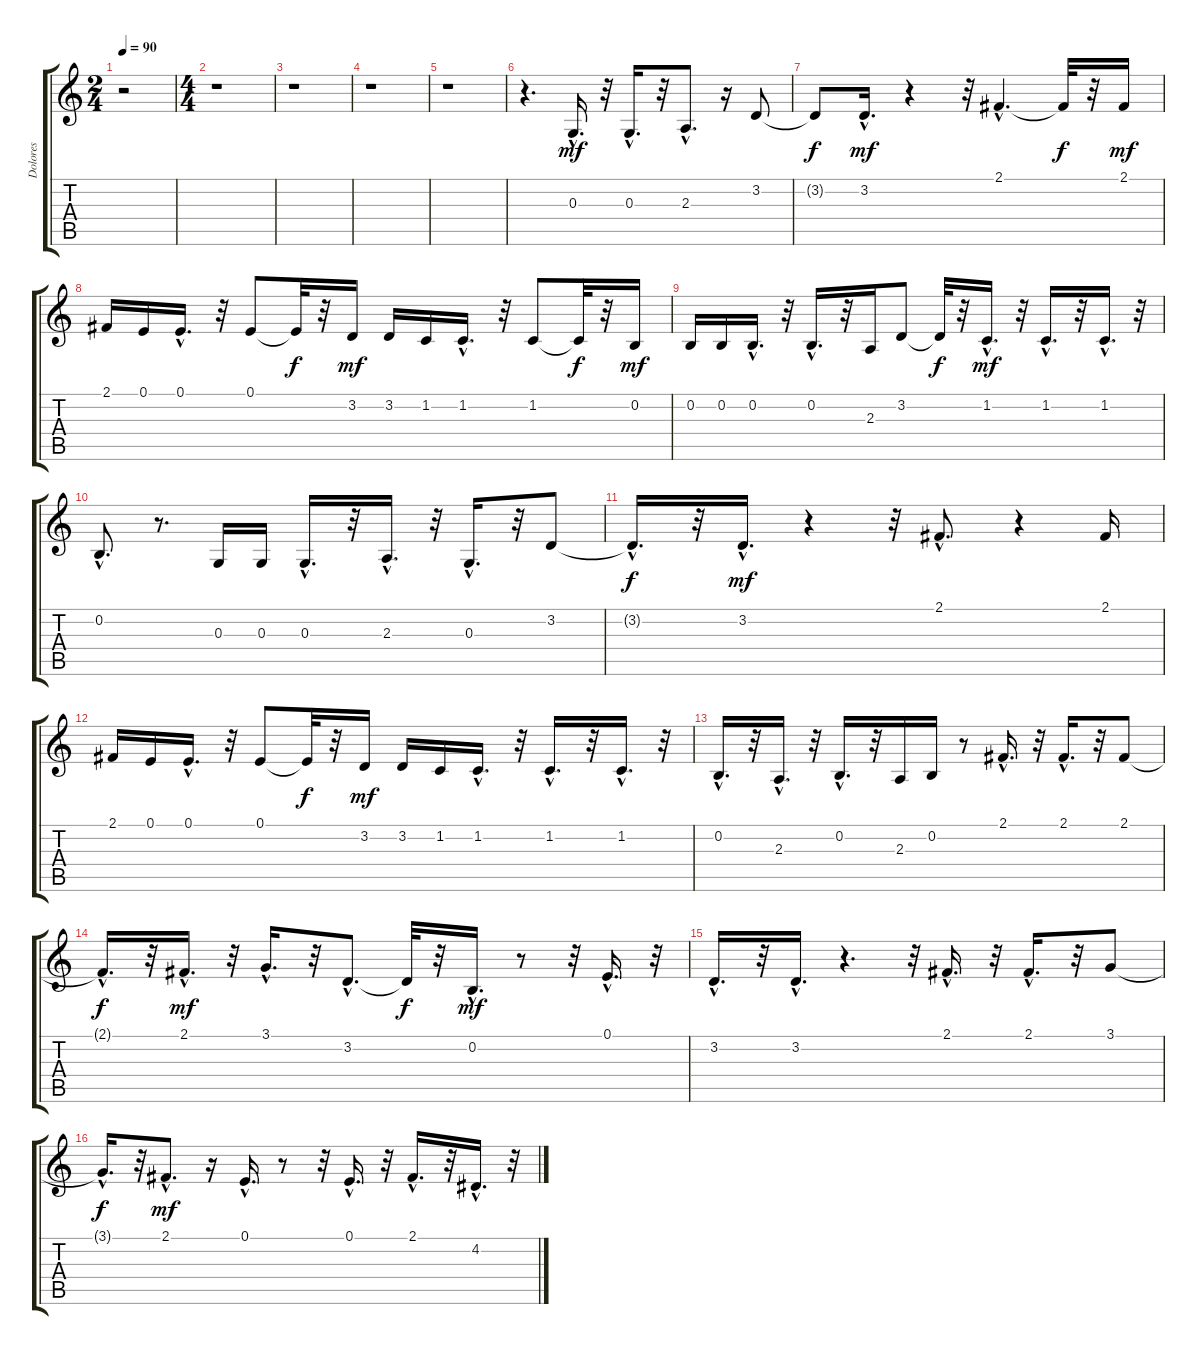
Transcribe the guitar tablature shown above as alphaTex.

\track ("Dolores" "Dolores") {instrument panflute}
\staff {score tabs}
\tuning (E4 B3 G3 D3 A2 E2) {hide}
\ts (2 4)
\tempo 90
\clef g2
\ks c
r.2{dy mf instrument panflute} |
\ts (4 4)
r.1 |
r.1 |
r.1 |
r.1 |
r.4{d} 0.3{hac}.16{d} r.32 0.3{hac}.16{d} r.32 2.3{hac}.8{d} r.16 3.2.8 |
3.2{t}.8{dy f} 3.2{hac}.16{d dy mf} r.4 r.32 2.1{hac}.4{d} 2.1{t}.32{dy f} r.32 2.1.16{dy mf} |
2.1.16 0.1.16 0.1{hac}.16{d} r.32 0.1.8 0.1{t}.32{dy f} r.32 3.2.16{dy mf} 3.2.16 1.2.16 1.2{hac}.16{d} r.32 1.2.8 1.2{t}.32{dy f} r.32 0.2.16{dy mf} |
0.2.16 0.2.16 0.2{hac}.16{d} r.32 0.2{hac}.16{d} r.32 2.3.16 3.2.8 3.2{t}.32{dy f} r.32 1.2{hac}.16{d dy mf} r.32 1.2{hac}.16{d} r.32 1.2{hac}.16{d} r.32 |
0.2{hac}.8{d} r.8{d} 0.3.16 0.3.16 0.3{hac}.16{d} r.32 2.3{hac}.16{d} r.32 0.3{hac}.16{d} r.32 3.2.8 |
3.2{hac t}.16{d dy f} r.32 3.2{hac}.16{d dy mf} r.4 r.32 2.1{hac}.8{d} r.4 2.1.16 |
2.1.16 0.1.16 0.1{hac}.16{d} r.32 0.1.8 0.1{t}.32{dy f} r.32 3.2.16{dy mf} 3.2.16 1.2.16 1.2{hac}.16{d} r.32 1.2{hac}.16{d} r.32 1.2{hac}.16{d} r.32 |
0.2{hac}.16{d} r.32 2.3{hac}.16{d} r.32 0.2{hac}.16{d} r.32 2.3.16 0.2.16 r.8 2.1{hac}.16{d} r.32 2.1{hac}.16{d} r.32 2.1.8 |
2.1{hac t}.16{d dy f} r.32 2.1{hac}.16{d dy mf} r.32 3.1{hac}.16{d} r.32 3.2{hac}.8{d} 3.2{t}.32{dy f} r.32 0.2{hac}.16{d dy mf} r.8 r.32 0.1{hac}.16{d} r.32 |
3.2{hac}.16{d} r.32 3.2{hac}.16{d} r.4{d} r.32 2.1{hac}.16{d} r.32 2.1{hac}.16{d} r.32 3.1.8 |
3.1{hac t}.16{d dy f} r.32 2.1{hac}.8{d dy mf} r.16 0.1{hac}.16{d} r.8 r.32 0.1{hac}.16{d} r.32 2.1{hac}.16{d} r.32 4.2{hac}.16{d} r.32
